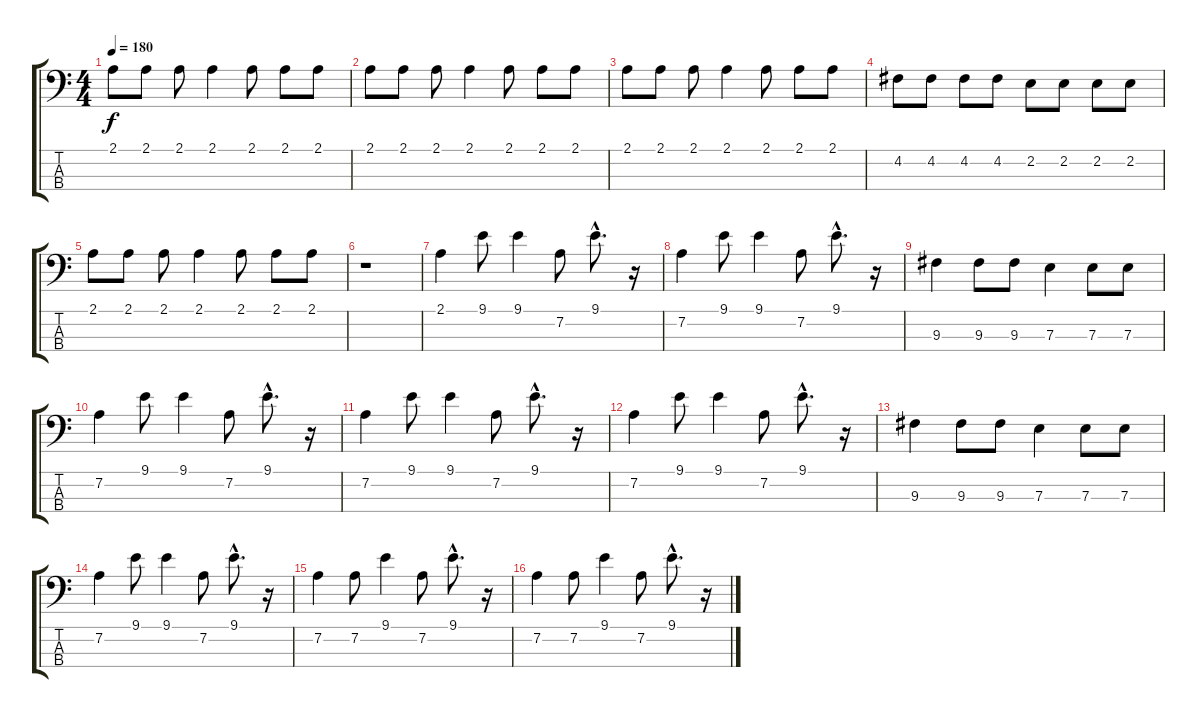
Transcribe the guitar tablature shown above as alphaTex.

\track "" {instrument electricbassfinger}
\staff {score tabs}
\tuning (G2 D2 A1 E1) {hide}
\ts (4 4)
\tempo 180
\clef f4
\ks c
2.1.8{dy f} 2.1.8 2.1.8 2.1.4 2.1.8 2.1.8 2.1.8 |
2.1.8 2.1.8 2.1.8 2.1.4 2.1.8 2.1.8 2.1.8 |
2.1.8 2.1.8 2.1.8 2.1.4 2.1.8 2.1.8 2.1.8 |
4.2.8 4.2.8 4.2.8 4.2.8 2.2.8 2.2.8 2.2.8 2.2.8 |
2.1.8 2.1.8 2.1.8 2.1.4 2.1.8 2.1.8 2.1.8 |
r.1 |
2.1.4 9.1.8 9.1.4 7.2.8 9.1{hac}.8{d} r.16 |
7.2.4 9.1.8 9.1.4 7.2.8 9.1{hac}.8{d} r.16 |
9.3.4 9.3.8 9.3.8 7.3.4 7.3.8 7.3.8 |
7.2.4 9.1.8 9.1.4 7.2.8 9.1{hac}.8{d} r.16 |
7.2.4 9.1.8 9.1.4 7.2.8 9.1{hac}.8{d} r.16 |
7.2.4 9.1.8 9.1.4 7.2.8 9.1{hac}.8{d} r.16 |
9.3.4 9.3.8 9.3.8 7.3.4 7.3.8 7.3.8 |
7.2.4 9.1.8 9.1.4 7.2.8 9.1{hac}.8{d} r.16 |
7.2.4 7.2.8 9.1.4 7.2.8 9.1{hac}.8{d} r.16 |
7.2.4 7.2.8 9.1.4 7.2.8 9.1{hac}.8{d} r.16
